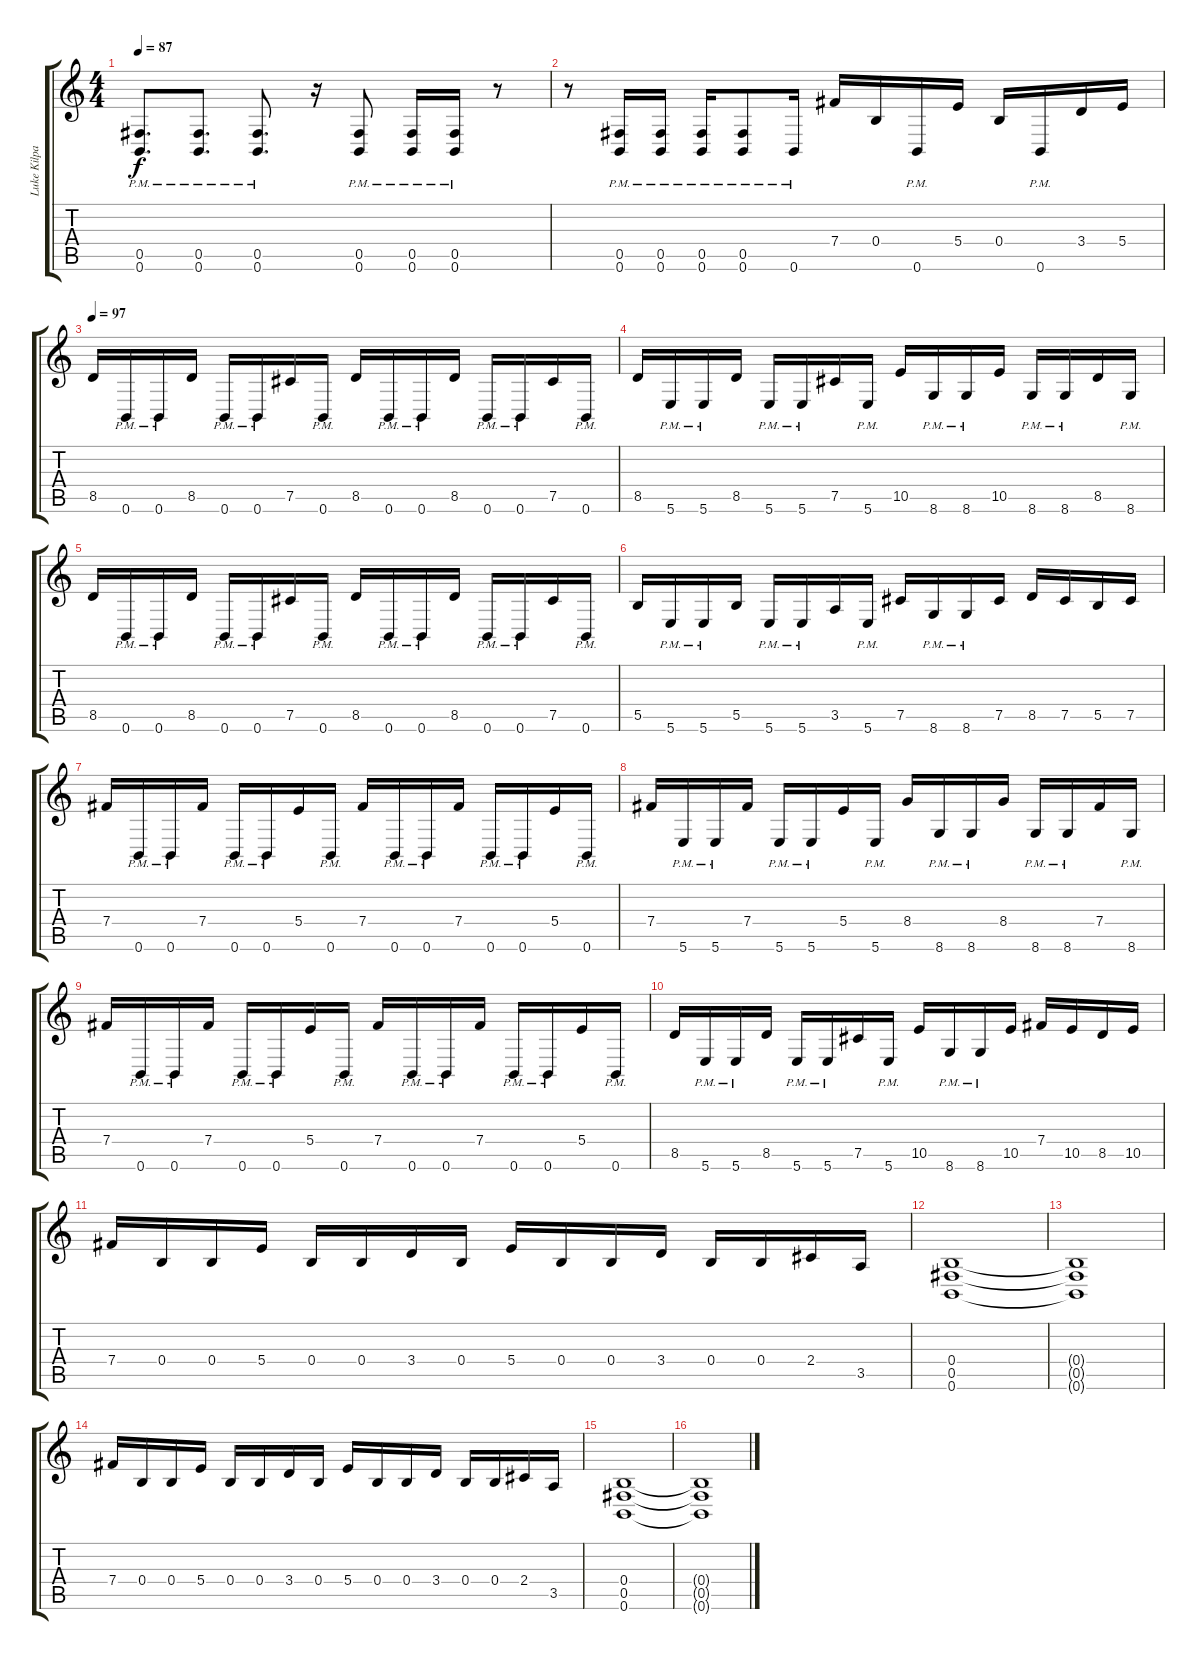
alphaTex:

\track ("Luke Kilpatrick" "Luke Kilpa") {instrument distortionguitar}
\staff {score tabs}
\tuning (Db4 Ab3 E3 B2 Gb2 B1) {hide}
\ts (4 4)
\tempo 87
\clef g2
\ks c
(0.5{pm} 0.6{pm}).8{d dy f} (0.5{pm} 0.6{pm}).8{d} (0.5{pm} 0.6{pm}).8{d} r.16 (0.5{pm} 0.6{pm}).8 (0.5{pm} 0.6{pm}).16 (0.5{pm} 0.6{pm}).16 r.8 |
r.8 (0.5{pm} 0.6{pm}).16 (0.5{pm} 0.6{pm}).16 (0.5{pm} 0.6{pm}).16 (0.5{pm} 0.6{pm}).8 0.6{pm}.16 7.4.16 0.4.16 0.6{pm}.16 5.4.16 0.4.16 0.6{pm}.16 3.4.16 5.4.16 |
\tempo 97
8.5.16 0.6{pm}.16 0.6{pm}.16 8.5.16 0.6{pm}.16 0.6{pm}.16 7.5.16 0.6{pm}.16 8.5.16 0.6{pm}.16 0.6{pm}.16 8.5.16 0.6{pm}.16 0.6{pm}.16 7.5.16 0.6{pm}.16 |
8.5.16 5.6{pm}.16 5.6{pm}.16 8.5.16 5.6{pm}.16 5.6{pm}.16 7.5.16 5.6{pm}.16 10.5.16 8.6{pm}.16 8.6{pm}.16 10.5.16 8.6{pm}.16 8.6{pm}.16 8.5.16 8.6{pm}.16 |
8.5.16 0.6{pm}.16 0.6{pm}.16 8.5.16 0.6{pm}.16 0.6{pm}.16 7.5.16 0.6{pm}.16 8.5.16 0.6{pm}.16 0.6{pm}.16 8.5.16 0.6{pm}.16 0.6{pm}.16 7.5.16 0.6{pm}.16 |
5.5.16 5.6{pm}.16 5.6{pm}.16 5.5.16 5.6{pm}.16 5.6{pm}.16 3.5.16 5.6{pm}.16 7.5.16 8.6{pm}.16 8.6{pm}.16 7.5.16 8.5.16 7.5.16 5.5.16 7.5.16 |
7.4.16 0.6{pm}.16 0.6{pm}.16 7.4.16 0.6{pm}.16 0.6{pm}.16 5.4.16 0.6{pm}.16 7.4.16 0.6{pm}.16 0.6{pm}.16 7.4.16 0.6{pm}.16 0.6{pm}.16 5.4.16 0.6{pm}.16 |
7.4.16 5.6{pm}.16 5.6{pm}.16 7.4.16 5.6{pm}.16 5.6{pm}.16 5.4.16 5.6{pm}.16 8.4.16 8.6{pm}.16 8.6{pm}.16 8.4.16 8.6{pm}.16 8.6{pm}.16 7.4.16 8.6{pm}.16 |
7.4.16 0.6{pm}.16 0.6{pm}.16 7.4.16 0.6{pm}.16 0.6{pm}.16 5.4.16 0.6{pm}.16 7.4.16 0.6{pm}.16 0.6{pm}.16 7.4.16 0.6{pm}.16 0.6{pm}.16 5.4.16 0.6{pm}.16 |
8.5.16 5.6{pm}.16 5.6{pm}.16 8.5.16 5.6{pm}.16 5.6{pm}.16 7.5.16 5.6{pm}.16 10.5.16 8.6{pm}.16 8.6{pm}.16 10.5.16 7.4.16 10.5.16 8.5.16 10.5.16 |
7.4.16 0.4.16 0.4.16 5.4.16 0.4.16 0.4.16 3.4.16 0.4.16 5.4.16 0.4.16 0.4.16 3.4.16 0.4.16 0.4.16 2.4.16 3.5.16 |
(0.4 0.5 0.6).1 |
(0.4{t} 0.5{t} 0.6{t}).1 |
7.4.16 0.4.16 0.4.16 5.4.16 0.4.16 0.4.16 3.4.16 0.4.16 5.4.16 0.4.16 0.4.16 3.4.16 0.4.16 0.4.16 2.4.16 3.5.16 |
(0.4 0.5 0.6).1 |
(0.4{t} 0.5{t} 0.6{t}).1
